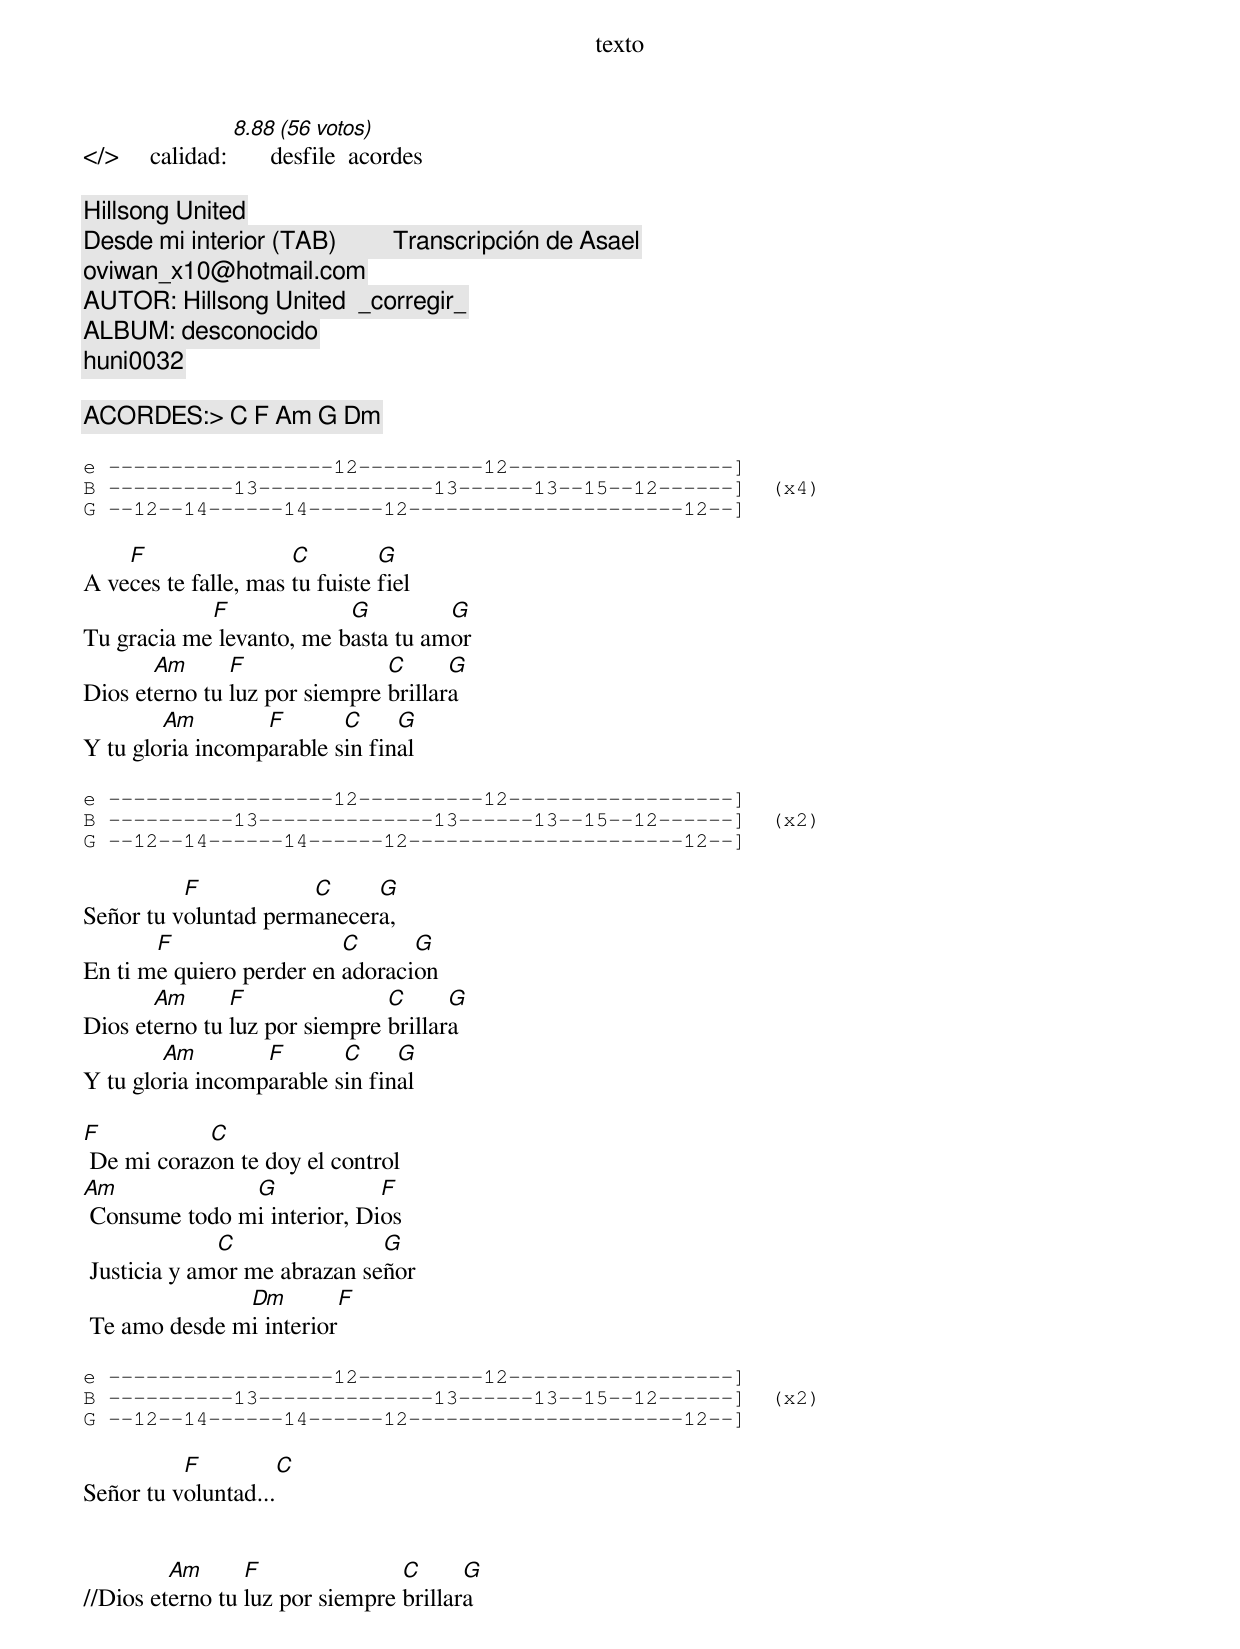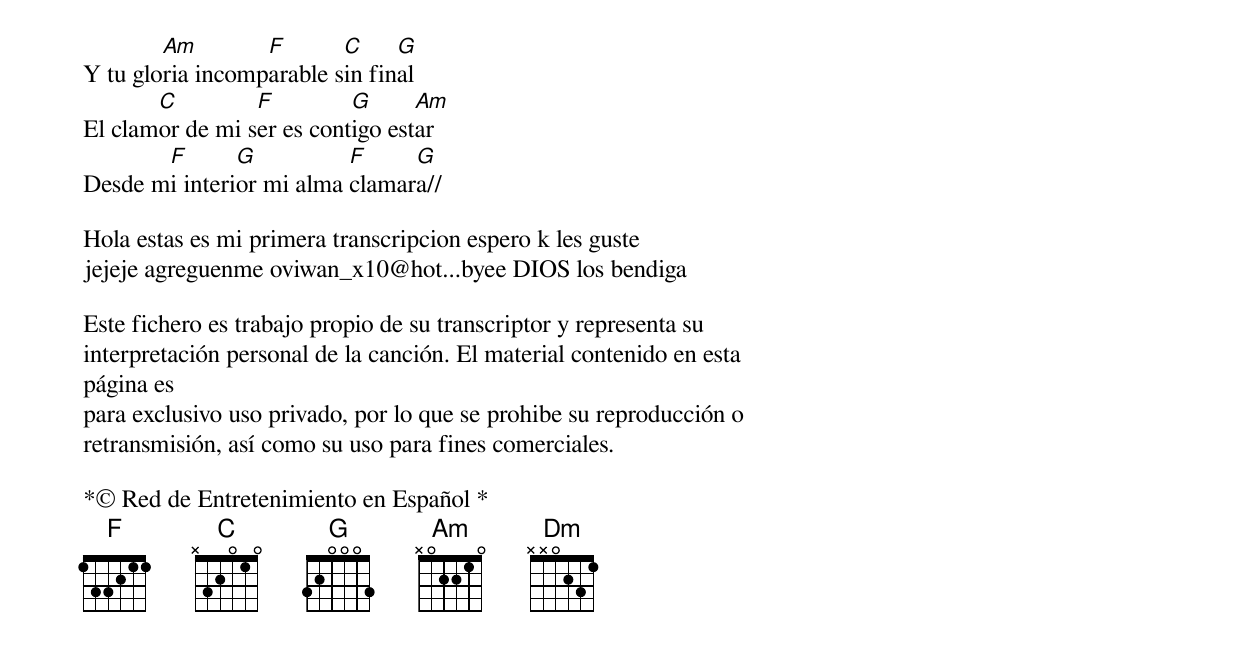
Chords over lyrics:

</> 	calidad: [8.88 (56 votos)] 	desfile <javascript:void(0)> acordes
<javascript:void(0)> texto <desde_mi_interior-2.txt>

Hillsong United
Desde mi interior (TAB) 	Transcripción de Asael
oviwan_x10@hotmail.com
AUTOR: Hillsong United  _corregir_
ALBUM: desconocido
	huni0032

ACORDES:> C F Am G Dm

e ------------------12----------12------------------]
B ----------13--------------13------13--15--12------]  (x4)
G --12--14------14------12----------------------12--]

    F                 C         G
A veces te falle, mas tu fuiste fiel
            F             G         G
Tu gracia me levanto, me basta tu amor
       Am      F               C      G
Dios eterno tu luz por siempre brillara
        Am        F       C     G
Y tu gloria incomparable sin final

e ------------------12----------12------------------]
B ----------13--------------13------13--15--12------]  (x2)
G --12--14------14------12----------------------12--]

          F           C     G
Señor tu voluntad permanecera,
       F                  C      G
En ti me quiero perder en adoracion
       Am      F               C      G
Dios eterno tu luz por siempre brillara
        Am        F       C     G
Y tu gloria incomparable sin final

F           C
 De mi corazon te doy el control
Am             G             F
 Consume todo mi interior, Dios
              C               G
 Justicia y amor me abrazan señor
               Dm           F
 Te amo desde mi interior

e ------------------12----------12------------------]
B ----------13--------------13------13--15--12------]  (x2)
G --12--14------14------12----------------------12--]

          F          C
Señor tu voluntad...


         Am      F               C      G
//Dios eterno tu luz por siempre brillara
        Am        F       C     G
Y tu gloria incomparable sin final
       C         F         G      Am
El clamor de mi ser es contigo estar
       F       G          F     G
Desde mi interior mi alma clamara//

Hola estas es mi primera transcripcion espero k les guste
jejeje agreguenme oviwan_x10@hot...byee DIOS los bendiga

Este fichero es trabajo propio de su transcriptor y representa su
interpretación personal de la canción. El material contenido en esta
página es
para exclusivo uso privado, por lo que se prohibe su reproducción o
retransmisión, así como su uso para fines comerciales.

*© Red de Entretenimiento en Español *
